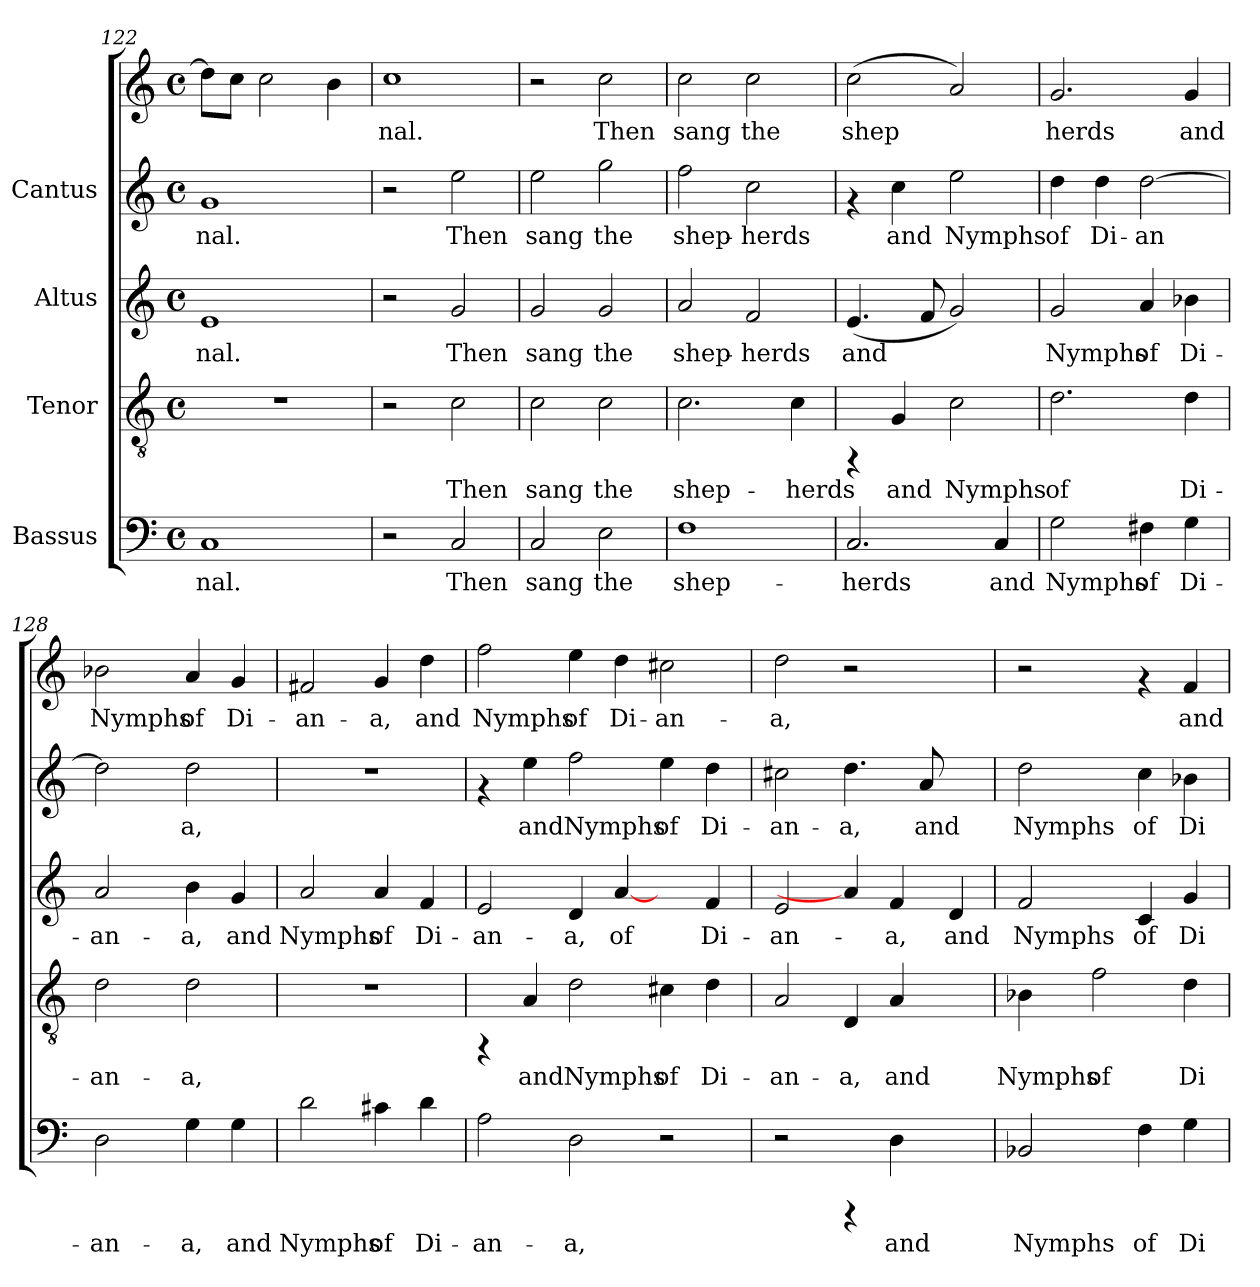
**kern	**text	**kern	**text	**kern	**text	**kern	**text	**kern	**text
*part4	*part4	*part3	*part3	*part2	*part2	*part1	*part1	*part1	*part1
*staff5	*staff5	*staff4	*staff4	*staff3	*staff3	*staff2	*staff2	*staff1	*staff1
*I"Bassus	*	*I"Tenor	*	*I"Altus	*	*I"Cantus	*	*	*
*clefF4	*	*clefGv2	*	*clefG2	*	*clefG2	*	*clefG2	*
*M4/4	*	*M4/4	*	*M4/4	*	*M4/4	*	*M4/4	*
*met(c)	*	*met(c)	*	*met(c)	*	*met(c)	*	*met(c)	*
=122	=122	=122	=122	=122	=122	=122	=122	=122	=122
!	!LO:LY:b:cj	!	!	!	!LO:LY:b:cj	!	!LO:LY:b:cj	!	!
1C	-nal.	1r	.	1e	-nal.	1g	-nal.	8dd\L]	.
.	.	.	.	.	.	.	.	8cc\J	.
.	.	.	.	.	.	.	.	2cc\	.
.	.	.	.	.	.	.	.	4b\	.
=123	=123	=123	=123	=123	=123	=123	=123	=123	=123
!	!	!	!	!	!	!	!	!	!LO:LY:b:cj
2r	.	2r	.	2r	.	2r	.	1cc	nal.
!	!LO:LY:b:cj	!	!LO:LY:b:cj	!	!LO:LY:b:cj	!	!LO:LY:b:cj	!	!
2C/	Then	2c\	Then	2g/	Then	2ee\	Then	.	.
=124	=124	=124	=124	=124	=124	=124	=124	=124	=124
!	!LO:LY:b:cj	!	!LO:LY:b:cj	!	!LO:LY:b:cj	!	!LO:LY:b:cj	!	!
2C/	sang	2c\	sang	2g/	sang	2ee\	sang	2r	.
!	!LO:LY:b:cj	!	!LO:LY:b:cj	!	!LO:LY:b:cj	!	!LO:LY:b:cj	!	!LO:LY:b:cj
2E\	the	2c\	the	2g/	the	2gg\	the	2cc\	Then
=125	=125	=125	=125	=125	=125	=125	=125	=125	=125
!	!LO:LY:b:cj	!	!LO:LY:b:cj	!	!LO:LY:b:cj	!	!LO:LY:b:cj	!	!LO:LY:b:cj
1F	shep-	2.c\	shep-	2a/	shep-	2ff\	shep-	2cc\	sang
!	!	!	!	!	!LO:LY:b:cj	!	!LO:LY:b:cj	!	!LO:LY:b:cj
.	.	.	.	2f/	-herds	2cc\	-herds	2cc\	the
!	!	!	!LO:LY:b:cj	!	!	!	!	!	!
.	.	4c\	-herds	.	.	.	.	.	.
=126	=126	=126	=126	=126	=126	=126	=126	=126	=126
!	!LO:LY:b:cj	!	!	!	!LO:LY:b:cj	!	!	!	!LO:LY:b:cj
2.C/	-herds	4rFF	.	(<4.e/	and	4rf	.	(>2cc\	shep-
!	!	!	!LO:LY:b:cj	!	!	!	!LO:LY:b:cj	!	!
.	.	4G/	and	.	.	4cc\	-and	.	.
!	!	!	!	!	!LO:LY:b:cj	!	!	!	!
.	.	.	.	8f/	.	.	.	.	.
!	!	!	!LO:LY:b:cj	!	!LO:LY:b:cj	!	!LO:LY:b:cj	!	!LO:LY:b:cj
.	.	2c\	Nymphs	2g/)	.	2ee\	Nymphs	2a/)	--
!	!LO:LY:b:cj	!	!	!	!	!	!	!	!
4C/	and	.	.	.	.	.	.	.	.
!!LO:PB:g=z
=127	=127	=127	=127	=127	=127	=127	=127	=127	=127
!	!LO:LY:b:cj	!	!LO:LY:b:cj	!	!LO:LY:b:cj	!	!LO:LY:b:cj	!	!LO:LY:b:cj
2G\	Nymphs	2.d\	of	2g/	Nymphs	4dd\	of	2.g/	herds
!	!	!	!	!	!	!	!LO:LY:b:cj	!	!
.	.	.	.	.	.	4dd\	Di-	.	.
!	!LO:LY:b:cj	!	!	!	!LO:LY:b:cj	!	!LO:LY:b:cj	!	!
4F#X\	of	.	.	4a/	of	[>2dd\	-an-	.	.
!	!LO:LY:b:cj	!	!LO:LY:b:cj	!	!LO:LY:b:cj	!	!	!	!LO:LY:b:cj
4G\	Di-	4d\	Di-	4b-X\	Di-	.	.	4g/	and
=128	=128	=128	=128	=128	=128	=128	=128	=128	=128
!	!LO:LY:b:cj	!	!LO:LY:b:cj	!	!LO:LY:b:cj	!	!LO:LY:b:cj	!	!LO:LY:b:cj
2D\	-an-	2d\	-an-	2a/	-an-	2dd\]	-	2b-X\	-Nymphs
!	!LO:LY:b:cj	!	!LO:LY:b:cj	!	!LO:LY:b:cj	!	!LO:LY:b:cj	!	!LO:LY:b:cj
4G\	-a,	2d\	-a,	4b\	-a,	2dd\	a,	4a/	of
!	!LO:LY:b:cj	!	!	!	!LO:LY:b:cj	!	!	!	!LO:LY:b:cj
4G\	and	.	.	4g/	and	.	.	4g/	Di-
=129	=129	=129	=129	=129	=129	=129	=129	=129	=129
!	!LO:LY:b:cj	!	!	!	!LO:LY:b:cj	!	!	!	!LO:LY:b:cj
2d\	Nymphs	1r	.	2a/	Nymphs	1r	.	2f#X/	an-
!	!LO:LY:b:cj	!	!	!	!LO:LY:b:cj	!	!	!	!LO:LY:b:cj
4c#X\	of	.	.	4a/	of	.	.	4g/	-a,
!	!LO:LY:b:cj	!	!	!	!LO:LY:b:cj	!	!	!	!LO:LY:b:cj
4d\	Di-	.	.	4f/	Di-	.	.	4dd\	and
=130	=130	=130	=130	=130	=130	=130	=130	=130	=130
!	!LO:LY:b:cj	!	!	!	!LO:LY:b:cj	!	!	!	!LO:LY:b:cj
2A\	-an-	4rFF	.	2e/	-an-	4rf	.	2ff\	Nymphs
!	!	!	!LO:LY:b:cj	!	!	!	!LO:LY:b:cj	!	!
.	.	4A/	and	.	.	4ee\	-and	.	.
!	!LO:LY:b:cj	!	!LO:LY:b:cj	!	!LO:LY:b:cj	!	!LO:LY:b:cj	!	!LO:LY:b:cj
2D\	-a,	2d\	Nymphs	4d/	-a,	2ff\	Nymphs	4ee\	of
!	!	!	!	!	!LO:LY:b:cj	!	!	!	!LO:LY:b:cj
.	.	.	.	[4a/	of	.	.	4dd\	Di-
!	!	!	!LO:LY:b:cj	!	!	!	!LO:LY:b:cj	!	!LO:LY:b:cj
2r	.	4c#X\	of	4ryy	.	4ee\	of	2cc#X\	-an-
!	!	!	!LO:LY:b:cj	!	!LO:LY:b:cj	!	!LO:LY:b:cj	!	!
.	.	4d\	Di-	4f/	Di-	4dd\	Di-	.	.
=131	=131	=131	=131	=131	=131	=131	=131	=131	=131
!	!	!	!LO:LY:b:cj	!	!LO:LY:b:cj	!	!LO:LY:b:cj	!	!LO:LY:b:cj
2r	.	2A/	-an-	2e/	-an-	2cc#X\	an-	2dd\	-a,
!	!	!	!LO:LY:b:cj	!	!	!	!LO:LY:b:cj	!	!
4rCCC	.	4D/	-a,	4a/]	.	4.dd\	-a,	2r	.
!	!LO:LY:b:cj	!	!LO:LY:b:cj	!	!LO:LY:b:cj	!	!	!	!
4D\	and	4A/	and	4f/	-a,	.	.	.	.
!	!	!	!	!	!	!	!LO:LY:b:cj	!	!
.	.	.	.	.	.	8a/	and	.	.
!	!	!	!	!	!LO:LY:b:cj	!	!	!	!
4ryy	.	4ryy	.	4d/	and	4ryy	.	4ryy	.
!!LO:LB:g=z
=132	=132	=132	=132	=132	=132	=132	=132	=132	=132
!	!LO:LY:b:cj	!	!LO:LY:b:cj	!	!LO:LY:b:cj	!	!LO:LY:b:cj	!	!
2BB-X/	Nymphs	4B-X\	Nymphs	2f/	Nymphs	2dd\	Nymphs	2r	.
!	!	!	!LO:LY:b:cj	!	!	!	!	!	!
.	.	2f\	of	.	.	.	.	.	.
!	!LO:LY:b:cj	!	!	!	!LO:LY:b:cj	!	!LO:LY:b:cj	!	!
4F\	of	.	.	4c/	of	4cc\	of	4rf	.
!	!LO:LY:b:cj	!	!LO:LY:b:cj	!	!LO:LY:b:cj	!	!LO:LY:b:cj	!	!LO:LY:b:cj
4G\	Di-	4d\	Di-	4g/	Di-	4b-X\	Di-	4f/	and
=	=	=	=	=	=	=	=	=	=
*-	*-	*-	*-	*-	*-	*-	*-	*-	*-
